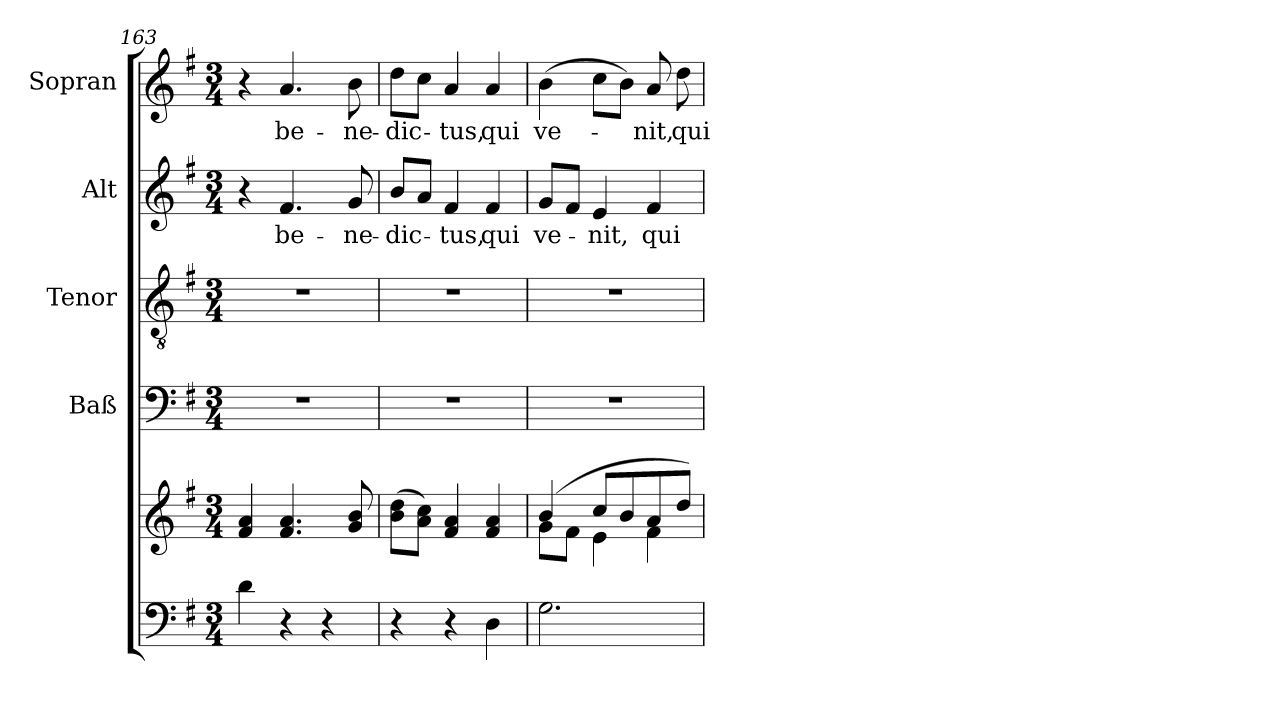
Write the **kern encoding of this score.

**kern	**kern	**kern	**kern	**kern	**text	**kern	**text
*part5	*part5	*part4	*part3	*part2	*part2	*part1	*part1
*staff6	*staff5	*staff4	*staff3	*staff2	*staff2	*staff1	*staff1
*	*	*I"Baß	*I"Tenor	*I"Alt	*	*I"Sopran	*
!!LO:LB:g=z
*clefF4	*clefG2	*clefF4	*clefGv2	*clefG2	*	*clefG2	*
*k[f#]	*k[f#]	*k[f#]	*k[f#]	*k[f#]	*	*k[f#]	*
*G:	*G:	*G:	*G:	*G:	*	*G:	*
*M3/4	*M3/4	*M3/4	*M3/4	*M3/4	*	*M3/4	*
=163	=163	=163	=163	=163	=163	=163	=163
4d\	4f#/ 4a/	2.r	2.r	4r	.	4r	.
!	!	!	!	!	!LO:LY:b	!	!LO:LY:b
4r	4.f#/ 4.a/	.	.	4.f#/	be-	4.a/	be-
4r	.	.	.	.	.	.	.
!	!	!	!	!	!LO:LY:b	!	!LO:LY:b
.	8g/ 8b/	.	.	8g/	-ne-	8b\	-ne-
=164	=164	=164	=164	=164	=164	=164	=164
!	!	!	!	!	!LO:LY:b	!	!LO:LY:b
4r	(>8b\ 8dd\L	2.r	2.r	8b/L	-dic-	8dd\L	-dic-
.	8a\ 8cc\J)	.	.	8a/J	.	8cc\J	.
!	!	!	!	!	!LO:LY:b	!	!LO:LY:b
4r	4f#/ 4a/	.	.	4f#/	-tus,	4a/	-tus,
!	!	!	!	!	!LO:LY:b	!	!LO:LY:b
4D\	4f#/ 4a/	.	.	4f#/	qui	4a/	qui
=165	=165	=165	=165	=165	=165	=165	=165
*	*^	*	*	*	*	*	*
!	!	!	!	!	!	!LO:LY:b	!	!LO:LY:b
2.G\	(4b/	8g\L	2.r	2.r	8g/L	ve-	(>4b\	ve-
.	.	8f#\J	.	.	8f#/J	.	.	.
!	!	!	!	!	!	!LO:LY:b	!	!
.	8cc/L	4e\	.	.	4e/	-nit,	8cc\L	.
.	8b/	.	.	.	.	.	8b\J)	.
!	!	!	!	!	!	!LO:LY:b	!	!LO:LY:b
.	8a/	4f#\	.	.	4f#/	qui	8a/	-nit,
!	!	!	!	!	!	!	!	!LO:LY:b
.	8dd/J)	.	.	.	.	.	8dd\	qui
*	*v	*v	*	*	*	*	*	*
=	=	=	=	=	=	=	=
*-	*-	*-	*-	*-	*-	*-	*-
